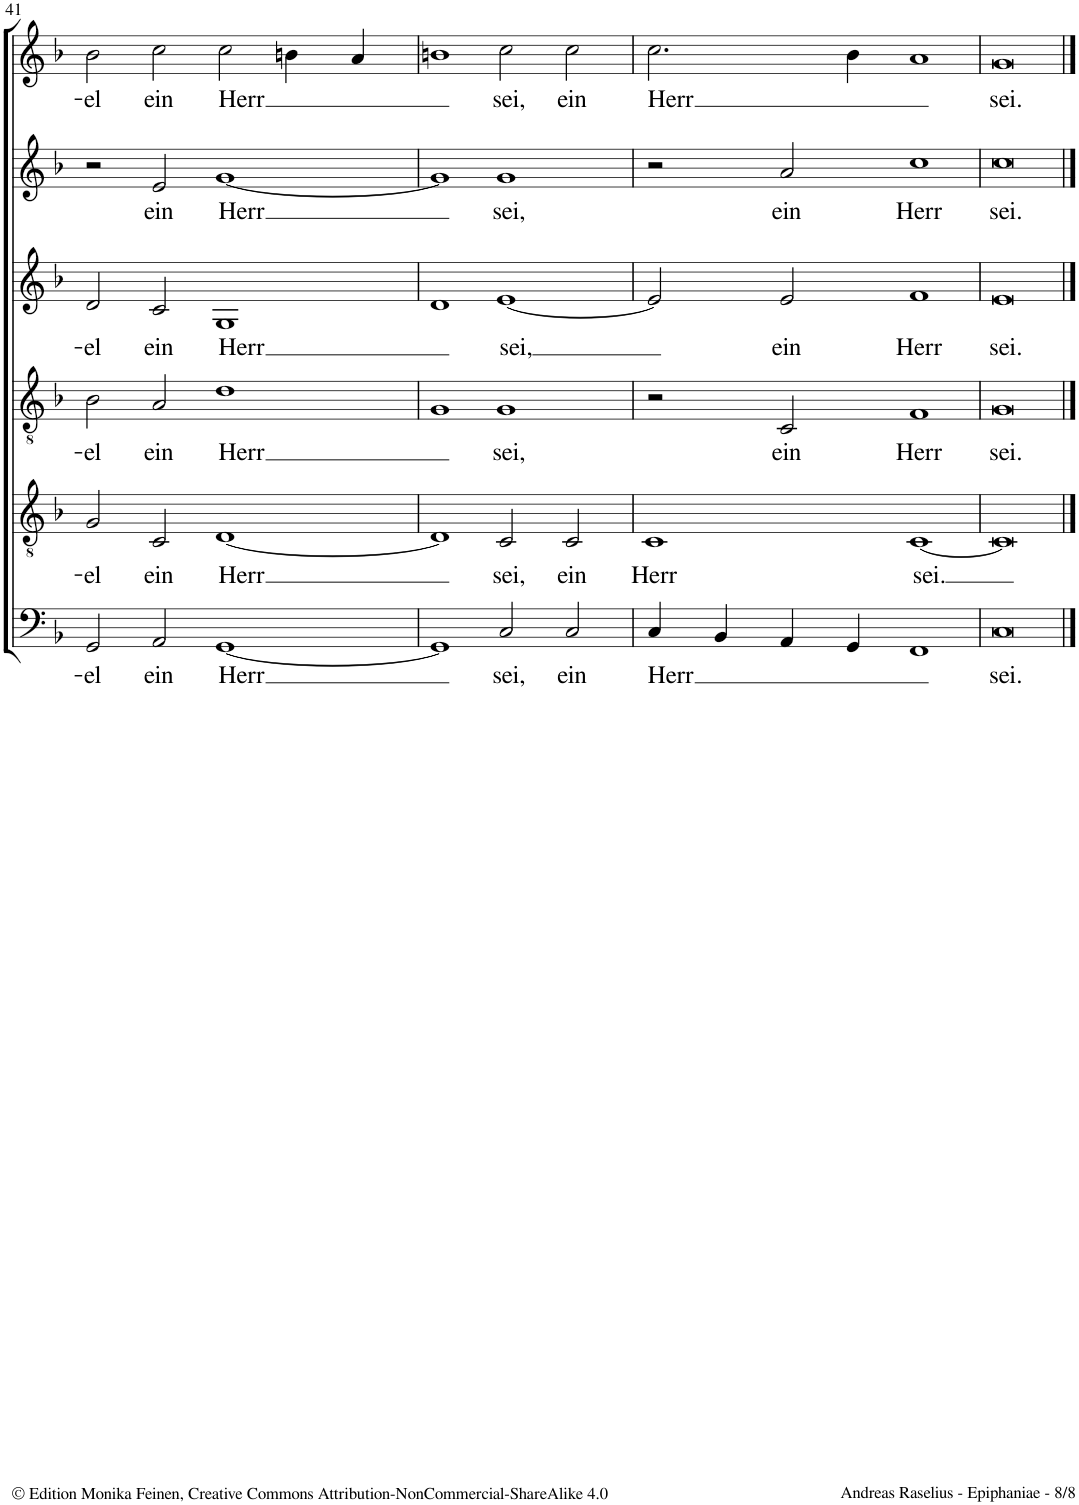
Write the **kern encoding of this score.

**kern	**text	**kern	**text	**kern	**text	**kern	**text	**kern	**text	**kern	**text
*part6	*part6	*part5	*part5	*part4	*part4	*part3	*part3	*part2	*part2	*part1	*part1
*staff6	*staff6	*staff5	*staff5	*staff4	*staff4	*staff3	*staff3	*staff2	*staff2	*staff1	*staff1
*I"Bassus	*	*I"Tenor	*	*I"Quintus	*	*I"Altus	*	*I"Sextus	*	*I"Cantus	*
!!LO:PB:g=z
*clefF4	*	*clefGv2	*	*clefGv2	*	*clefG2	*	*clefG2	*	*clefG2	*
*k[b-]	*	*k[b-]	*	*k[b-]	*	*k[b-]	*	*k[b-]	*	*k[b-]	*
*M4/2	*	*M4/2	*	*M4/2	*	*M4/2	*	*M4/2	*	*M4/2	*
*met(c)	*	*met(c)	*	*met(c)	*	*met(c)	*	*met(c)	*	*met(c)	*
=41	=41	=41	=41	=41	=41	=41	=41	=41	=41	=41	=41
!	!LO:LY:b	!	!LO:LY:b	!	!LO:LY:b	!	!LO:LY:b	!	!	!	!LO:LY:b
2GG/	-el	2G/	-el	2B-\	-el	2d/	-el	2r	.	2b-\	-el
!	!LO:LY:b	!	!LO:LY:b	!	!LO:LY:b	!	!LO:LY:b	!	!LO:LY:b	!	!LO:LY:b
2AA/	ein	2C/	ein	2A/	ein	2c/	ein	2e/	ein	2cc\	ein
!	!LO:LY:b	!	!LO:LY:b	!	!LO:LY:b	!	!LO:LY:b	!	!LO:LY:b	!	!LO:LY:b
[1GG	Herr	[1D	Herr	1d	Herr	1G	Herr	[1g	Herr	2cc\	Herr
.	.	.	.	.	.	.	.	.	.	4bn\	.
.	.	.	.	.	.	.	.	.	.	4a/	.
=42	=42	=42	=42	=42	=42	=42	=42	=42	=42	=42	=42
1GG]	.	1D]	.	1G	.	1d	.	1g]	.	1bn	.
!	!LO:LY:b	!	!LO:LY:b	!	!LO:LY:b	!	!LO:LY:b	!	!LO:LY:b	!	!LO:LY:b
2C/	sei,	2C/	sei,	1G	sei,	[1e	sei,	1g	sei,	2cc\	sei,
!	!LO:LY:b	!	!LO:LY:b	!	!	!	!	!	!	!	!LO:LY:b
2C/	ein	2C/	ein	.	.	.	.	.	.	2cc\	ein
=43	=43	=43	=43	=43	=43	=43	=43	=43	=43	=43	=43
!	!LO:LY:b	!	!LO:LY:b	!	!	!	!	!	!	!	!LO:LY:b
4C/	Herr	1C	Herr	2r	.	2e/]	.	2r	.	2.cc\	Herr
4BB-/	.	.	.	.	.	.	.	.	.	.	.
!	!	!	!	!	!LO:LY:b	!	!LO:LY:b	!	!LO:LY:b	!	!
4AA/	.	.	.	2C/	ein	2e/	ein	2a/	ein	.	.
4GG/	.	.	.	.	.	.	.	.	.	4b-\	.
!	!	!	!LO:LY:b	!	!LO:LY:b	!	!LO:LY:b	!	!LO:LY:b	!	!
1FF	.	[1C	sei.	1F	Herr	1f	Herr	1cc	Herr	1a	.
=44	=44	=44	=44	=44	=44	=44	=44	=44	=44	=44	=44
!	!LO:LY:b	!	!	!	!LO:LY:b	!	!LO:LY:b	!	!LO:LY:b	!	!LO:LY:b
0C	sei.	0C]	.	0G	sei.	0e	sei.	0cc	sei.	0g	sei.
==	==	==	==	==	==	==	==	==	==	==	==
*-	*-	*-	*-	*-	*-	*-	*-	*-	*-	*-	*-
